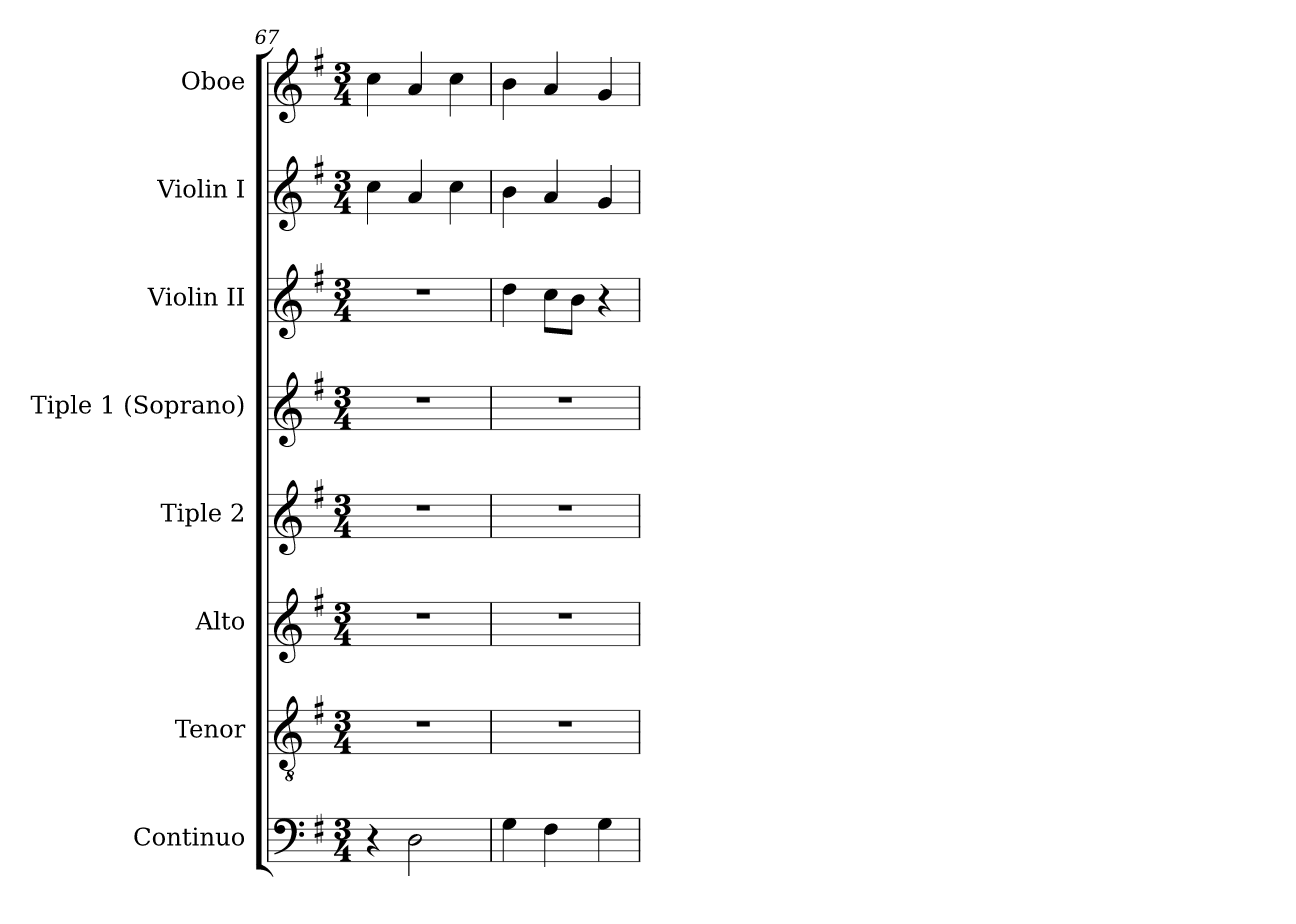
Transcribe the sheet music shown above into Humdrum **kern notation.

**kern	**kern	**kern	**kern	**kern	**kern	**kern	**kern
*part8	*part7	*part6	*part5	*part4	*part3	*part2	*part1
*staff8	*staff7	*staff6	*staff5	*staff4	*staff3	*staff2	*staff1
*I"Continuo	*I"Tenor	*I"Alto	*I"Tiple 2	*I"Tiple  1 (Soprano)	*I"Violin II	*I"Violin I	*I"Oboe
*I'Cont.	*I'T.	*I'A.	*	*I'S.	*I'Vln. II	*I'Vln. I	*I'Ob.
!!LO:PB:g=z
*clefF4	*clefGv2	*clefG2	*clefG2	*clefG2	*clefG2	*clefG2	*clefG2
*	*ITrd7c12	*	*	*	*	*	*
*k[f#]	*k[f#]	*k[f#]	*k[f#]	*k[f#]	*k[f#]	*k[f#]	*k[f#]
*G:	*G:	*G:	*G:	*G:	*G:	*G:	*G:
*M3/4	*M3/4	*M3/4	*M3/4	*M3/4	*M3/4	*M3/4	*M3/4
=67	=67	=67	=67	=67	=67	=67	=67
!	!LO:N:vis=1	!LO:N:vis=1	!LO:N:vis=1	!LO:N:vis=1	!LO:N:vis=1	!	!
4r	2.r	2.r	2.r	2.r	2.r	4cci\	4cci\
2Di\	.	.	.	.	.	4ai/	4ai/
.	.	.	.	.	.	4cci\	4cci\
=68	=68	=68	=68	=68	=68	=68	=68
!	!LO:N:vis=1	!LO:N:vis=1	!LO:N:vis=1	!LO:N:vis=1	!	!	!
4Gi\	2.r	2.r	2.r	2.r	4ddi\	4bi\	4bi\
4F#i\	.	.	.	.	8cci\L	4ai/	4ai/
.	.	.	.	.	8bi\J	.	.
4Gi\	.	.	.	.	4r	4gi/	4gi/
=	=	=	=	=	=	=	=
*-	*-	*-	*-	*-	*-	*-	*-
